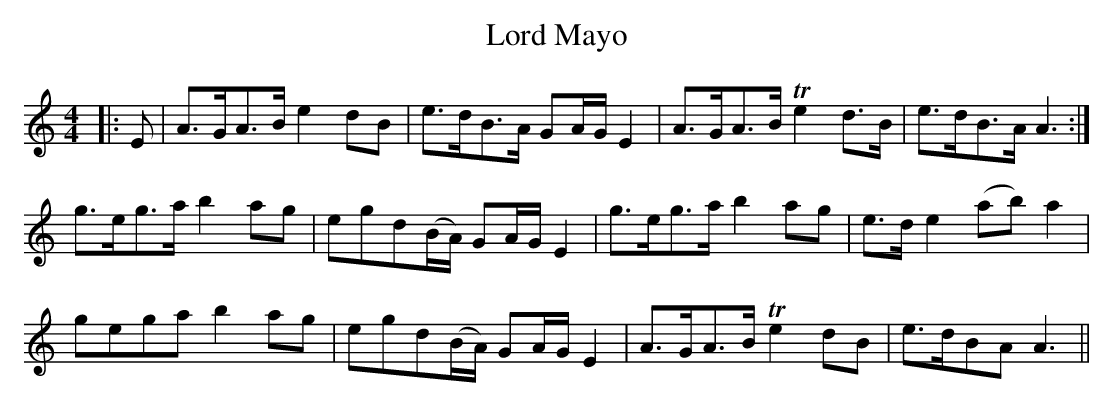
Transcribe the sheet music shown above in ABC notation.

X:1
T: Lord Mayo
M: 4/4
L: 1/8
K: Amin
|:E|A>GA>B e2 dB|e>dB>A GA/G/ E2|A>GA>B Te2 d>B|e>dB>A A3:|
g>eg>a b2 ag|egd(B/A/) GA/G/ E2|g>eg>a b2 ag|e>d e2 (ab) a2|
gega b2 ag|egd(B/A/) GA/G/ E2|A>GA>B Te2 dB|e>dBA A3||
